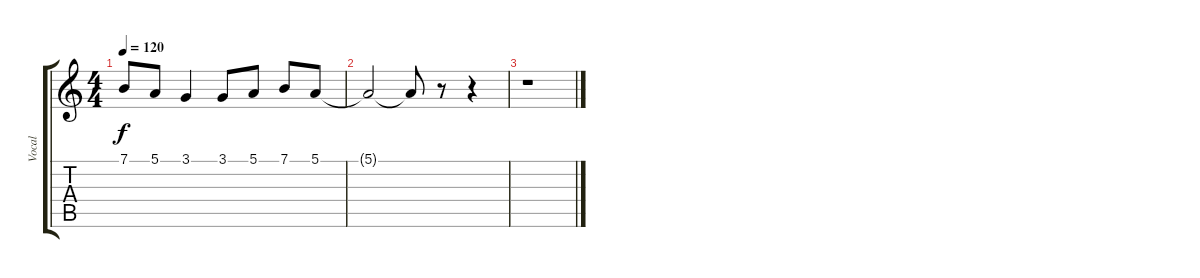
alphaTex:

\track ("Vocal" "Vocal") {instrument oboe}
\staff {score tabs}
\tuning (E4 B3 G3 D3 A2 E2) {hide}
\ts (4 4)
\tempo 120
\clef g2
\ks c
7.1{t}.8{dy f} 5.1.8 3.1.4 3.1.8 5.1.8 7.1.8 5.1.8 |
5.1{t}.2 5.1{t}.8 r.8 r.4 |
r.1
